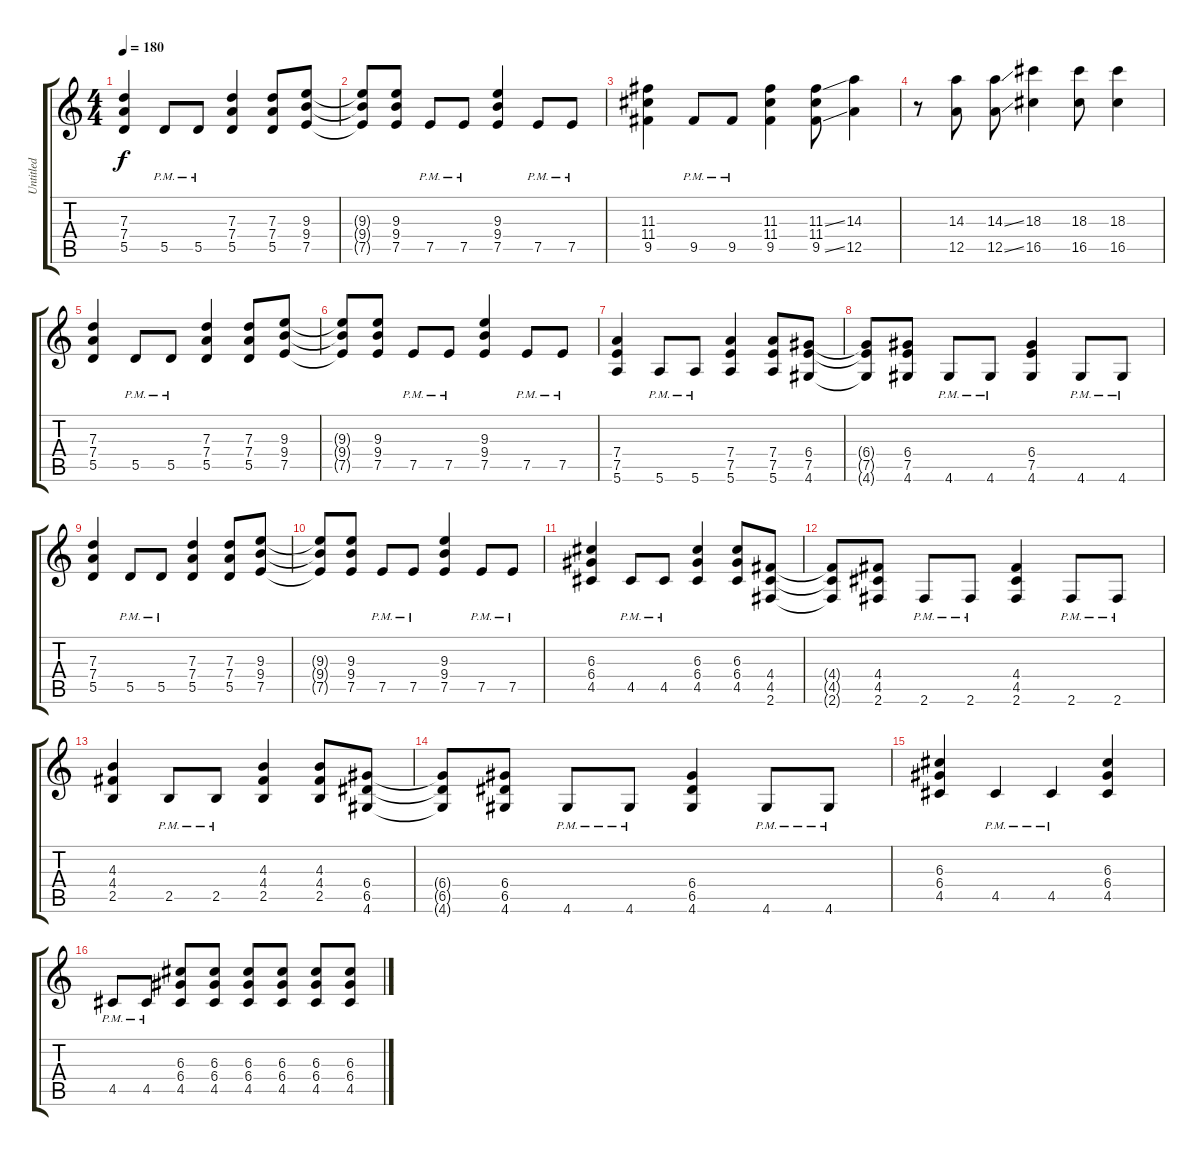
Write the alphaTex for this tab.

\track ("Untitled" "Untitled") {instrument overdrivenguitar}
\staff {score tabs}
\tuning (E4 B3 G3 D3 A2 E2) {hide}
\ts (4 4)
\tempo 180
\clef g2
\ks c
(7.3 7.4 5.5).4{dy f} 5.5{pm}.8 5.5{pm}.8 (7.3 7.4 5.5).4 (7.3 7.4 5.5).8 (9.3 9.4 7.5).8 |
(9.3{t} 9.4{t} 7.5{t}).8 (9.3 9.4 7.5).8 7.5{pm}.8 7.5{pm}.8 (9.3 9.4 7.5).4 7.5{pm}.8 7.5{pm}.8 |
(11.3 11.4 9.5).4 9.5{pm}.8 9.5{pm}.8 (11.3 11.4 9.5).4 (11.3{ss} 11.4 9.5{ss}).8 (14.3 12.5).4 |
r.8 (14.3 12.5).8 (14.3{ss} 12.5{ss}).8 (18.3 16.5).4 (18.3 16.5).8 (18.3 16.5).4 |
(7.3 7.4 5.5).4 5.5{pm}.8 5.5{pm}.8 (7.3 7.4 5.5).4 (7.3 7.4 5.5).8 (9.3 9.4 7.5).8 |
(9.3{t} 9.4{t} 7.5{t}).8 (9.3 9.4 7.5).8 7.5{pm}.8 7.5{pm}.8 (9.3 9.4 7.5).4 7.5{pm}.8 7.5{pm}.8 |
(7.4 7.5 5.6).4 5.6{pm}.8 5.6{pm}.8 (7.4 7.5 5.6).4 (7.4 7.5 5.6).8 (6.4 7.5 4.6).8 |
(6.4{t} 7.5{t} 4.6{t}).8 (6.4 7.5 4.6).8 4.6{pm}.8 4.6{pm}.8 (6.4 7.5 4.6).4 4.6{pm}.8 4.6{pm}.8 |
(7.3 7.4 5.5).4 5.5{pm}.8 5.5{pm}.8 (7.3 7.4 5.5).4 (7.3 7.4 5.5).8 (9.3 9.4 7.5).8 |
(9.3{t} 9.4{t} 7.5{t}).8 (9.3 9.4 7.5).8 7.5{pm}.8 7.5{pm}.8 (9.3 9.4 7.5).4 7.5{pm}.8 7.5{pm}.8 |
(6.3 6.4 4.5).4 4.5{pm}.8 4.5{pm}.8 (6.3 6.4 4.5).4 (6.3 6.4 4.5).8 (4.4 4.5 2.6).8 |
(4.4{t} 4.5{t} 2.6{t}).8 (4.4 4.5 2.6).8 2.6{pm}.8 2.6{pm}.8 (4.4 4.5 2.6).4 2.6{pm}.8 2.6{pm}.8 |
(4.3 4.4 2.5).4 2.5{pm}.8 2.5{pm}.8 (4.3 4.4 2.5).4 (4.3 4.4 2.5).8 (6.4 6.5 4.6).8 |
(6.4{t} 6.5{t} 4.6{t}).8 (6.4 6.5 4.6).8 4.6{pm}.8 4.6{pm}.8 (6.4 6.5 4.6).4 4.6{pm}.8 4.6{pm}.8 |
(6.3 6.4 4.5).4 4.5{pm}.4 4.5{pm}.4 (6.3 6.4 4.5).4 |
4.5{pm}.8 4.5{pm}.8 (6.3 6.4 4.5).8 (6.3 6.4 4.5).8 (6.3 6.4 4.5).8 (6.3 6.4 4.5).8 (6.3 6.4 4.5).8 (6.3 6.4 4.5).8
